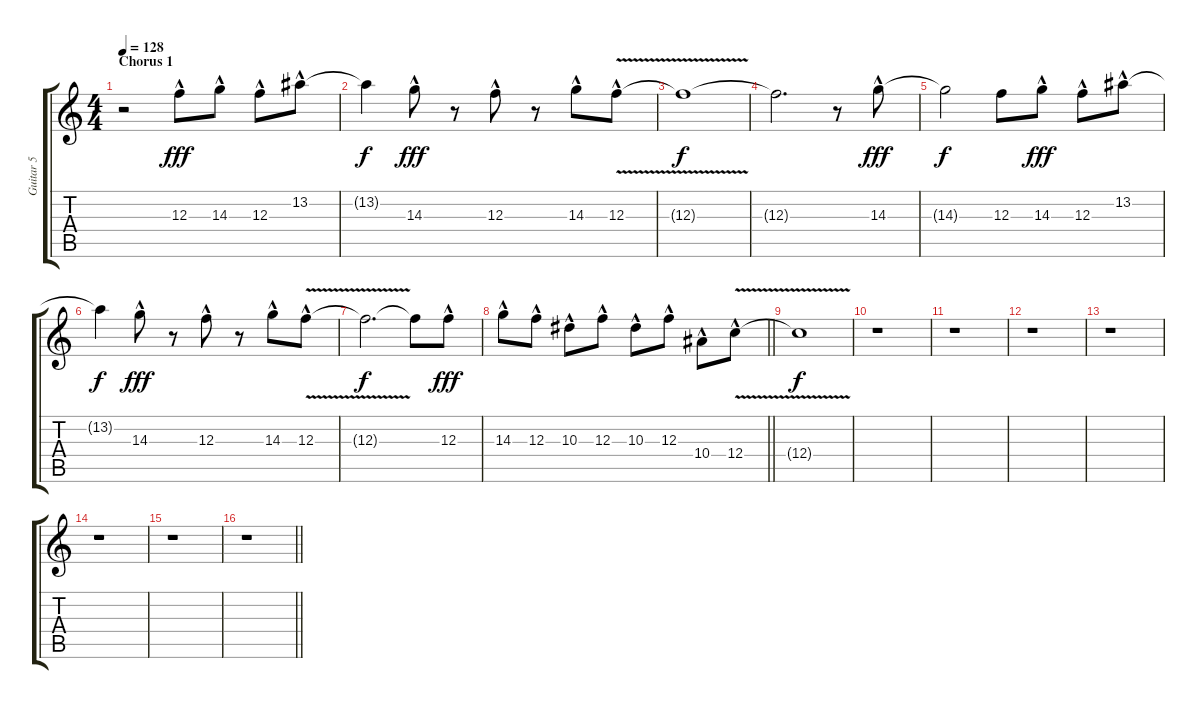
\track ("Guitar 5" "Guitar 5") {instrument electricguitarjazz}
\staff {score tabs}
\tuning (D4 A3 F3 C3 G2 C2) {hide}
\ts (4 4)
\section ("" "Chorus 1")
\tempo 128
\clef g2
\ks c
r.2{dy fff} 12.3{hac}.8 14.3{hac}.8 12.3{hac}.8 13.2{hac}.8 |
13.2{t}.4{dy f} 14.3{hac}.8{dy fff} r.8 12.3{hac}.8 r.8 14.3{hac}.8 12.3{v hac}.8 |
12.3{t}.1{dy f} |
12.3{t}.2{d} r.8 14.3{hac}.8{dy fff} |
14.3{t}.2{dy f} 12.3.8 14.3{hac}.8{dy fff} 12.3{hac}.8 13.2{hac}.8 |
13.2{t}.4{dy f} 14.3{hac}.8{dy fff} r.8 12.3{hac}.8 r.8 14.3{hac}.8 12.3{v hac}.8 |
12.3{t}.2{d dy f} 12.3{t}.8 12.3{hac}.8{dy fff} |
\barLineRight lightlight
14.3{hac}.8 12.3{hac}.8 10.3{hac}.8 12.3{hac}.8 10.3{hac}.8 12.3{hac}.8 10.4{hac}.8 12.4{v hac}.8 |
12.4{t}.1{dy f} |
r.1 |
r.1 |
r.1 |
r.1 |
r.1 |
r.1 |
\barLineRight lightlight
r.1
